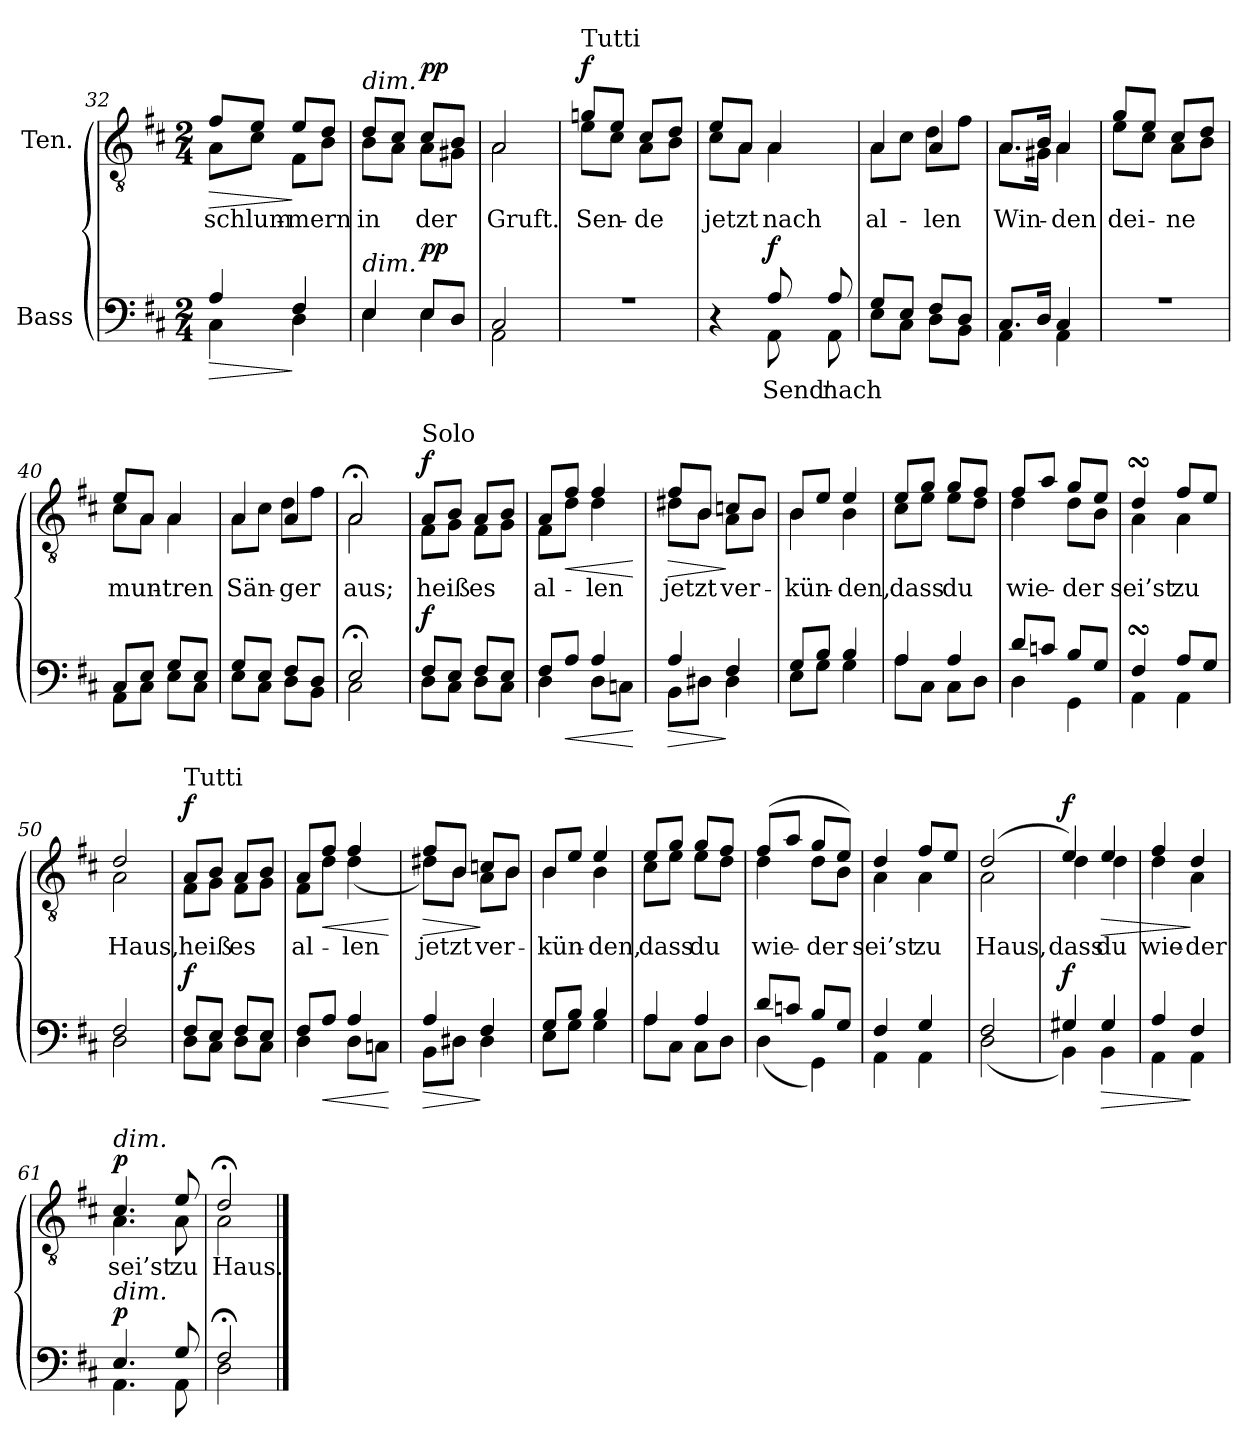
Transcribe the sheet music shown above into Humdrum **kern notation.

**kern	**text	**dynam	**kern	**text	**dynam
*part2	*part2	*part2	*part1	*part1	*part1
*staff2	*staff2	*staff2	*staff1	*staff1	*staff1
*I"Bass	*	*	*I"Ten.	*	*
*clefF4	*	*	*clefGv2	*	*
*k[f#c#]	*	*	*k[f#c#]	*	*
*M2/4	*	*	*M2/4	*	*
=32	=32	=32	=32	=32	=32
!	!	!LO:HP:b	!	!LO:LY:b	!LO:HP:b
*^	*	*	*^	*	*
4A/	4C#\	.	>	8f#/L	8A\L	schlum-	>
.	.	.	.	8e/J	8c#\J	.	.
!	!	!	!	!	!	!LO:LY:b	!
4F#/	4D\	.	]	8e/L	8F#\L	-mern	]
.	.	.	.	8d/J	8B\J	.	.
!!LO:LB:g=z	!!
=33	=33	=33	=33	=33	=33	=33	=33
!	!	!	!	!LO:TX:a:i:t=dim.	!	!	!
!LO:TX:a:i:t=dim.	!	!	!	!	!	!	!
!	!	!	!	!	!	!LO:LY:b	!
4E/	4E\	.	.	8d/L	8B\L	in	.
.	.	.	.	8c#/J	8A\J	.	.
!	!	!	!LO:DY:a	!	!	!LO:LY:b	!LO:DY:a
8E/L	4E\	.	pp	8c#/L	8A\L	der	pp
8D/J	.	.	.	8B/J	8G#X\J	.	.
=34	=34	=34	=34	=34	=34	=34	=34
!	!	!	!	!	!	!LO:LY:b	!
2C#/	2AA\	.	.	2A/	2A\	Gruft.	.
=35	=35	=35	=35	=35	=35	=35	=35
!	!	!	!	!LO:TX:a:t=Tutti	!	!	!
!	!	!	!	!	!	!LO:LY:b	!LO:DY:a
2r	2ryy	.	.	8gn/L	8e\L	Sen-	f
.	.	.	.	8e/J	8c#\J	.	.
!	!	!	!	!	!	!LO:LY:b	!
.	.	.	.	8c#/L	8A\L	-de	.
.	.	.	.	8d/J	8B\J	.	.
=36	=36	=36	=36	=36	=36	=36	=36
!	!	!	!	!	!	!LO:LY:b	!
4r	4ryy	.	.	8e/L	8c#\L	jetzt	.
.	.	.	.	8A/J	8A\J	.	.
!	!	!LO:LY:b	!LO:DY:a	!	!	!LO:LY:b	!
8A/	8AA\	Send'	f	4A/	4A\	nach	.
!	!	!LO:LY:b	!	!	!	!	!
8A/	8AA\	nach	.	.	.	.	.
=37	=37	=37	=37	=37	=37	=37	=37
!	!	!	!	!	!	!LO:LY:b	!
8G/L	8E\L	.	.	4A/	8A\L	al-	.
8E/J	8C#\J	.	.	.	8c#\J	.	.
!	!	!	!	!	!	!LO:LY:b	!
8F#/L	8D\L	.	.	4A/	8d\L	-len	.
8D/J	8BB\J	.	.	.	8f#\J	.	.
=38	=38	=38	=38	=38	=38	=38	=38
!	!	!	!	!	!	!LO:LY:b	!
8.C#/L	4AA\	.	.	8.A/L	8.A\L	Win-	.
16D/Jk	.	.	.	16B/Jk	16G#X\Jk	.	.
!	!	!	!	!	!	!LO:LY:b	!
4C#/	4AA\	.	.	4A/	4A\	-den	.
=39	=39	=39	=39	=39	=39	=39	=39
!	!	!	!	!	!	!LO:LY:b	!
2r	2ryy	.	.	8g/L	8e\L	dei-	.
.	.	.	.	8e/J	8c#\J	.	.
!	!	!	!	!	!	!LO:LY:b	!
.	.	.	.	8c#/L	8A\L	-ne	.
.	.	.	.	8d/J	8B\J	.	.
!!LO:LB:g=z	!!
=40	=40	=40	=40	=40	=40	=40	=40
!	!	!	!	!	!	!LO:LY:b	!
8C#/L	8AA\L	.	.	8e/L	8c#\L	mun-	.
8E/J	8C#\J	.	.	8A/J	8A\J	.	.
!	!	!	!	!	!	!LO:LY:b	!
8G/L	8E\L	.	.	4A/	4A\	-tren	.
8E/J	8C#\J	.	.	.	.	.	.
=41	=41	=41	=41	=41	=41	=41	=41
!	!	!	!	!	!	!LO:LY:b	!
8G/L	8E\L	.	.	4A/	8A\L	Sän-	.
8E/J	8C#\J	.	.	.	8c#\J	.	.
!	!	!	!	!	!	!LO:LY:b	!
8F#/L	8D\L	.	.	4A/	8d\L	-ger	.
8D/J	8BB\J	.	.	.	8f#\J	.	.
=42	=42	=42	=42	=42	=42	=42	=42
!	!	!	!	!	!	!LO:LY:b	!
2E;</	2C#\	.	.	2A;</	2A\	aus;	.
=43	=43	=43	=43	=43	=43	=43	=43
!	!	!	!	!LO:TX:a:t=Solo	!	!	!
!	!	!	!LO:DY:a	!	!	!LO:LY:b	!LO:DY:a
8F#/L	8D\L	.	f	8A/L	8F#\L	heiß	f
8E/J	8C#\J	.	.	8B/J	8G\J	.	.
!	!	!	!	!	!	!LO:LY:b	!
8F#/L	8D\L	.	.	8A/L	8F#\L	es	.
8E/J	8C#\J	.	.	8B/J	8G\J	.	.
=44	=44	=44	=44	=44	=44	=44	=44
!	!	!	!	!	!	!LO:LY:b	!
8F#/L	4D\	.	.	8A/L	8F#\L	al-	.
!	!	!	!LO:HP:b	!	!	!	!LO:HP:b
8A/J	.	.	<	8f#/J	8d\J	.	<
!	!	!	!	!	!	!LO:LY:b	!
4A/	8D\L	.	.	4f#/	4d\	-len	.
.	8Cn\J	.	.	.	.	.	.
*v	*v	*	*	*	*	*	*
*	*	*	*v	*v	*	*
.	.	[	.	.	[
=45	=45	=45	=45	=45	=45
!	!	!LO:HP:b	!	!LO:LY:b	!LO:HP:b
*^	*	*	*^	*	*
4A/	8BB\L	.	>	8f#/L	8d#X\L	jetzt	>
.	8D#X\J	.	.	8B/J	8B\J	.	.
!	!	!	!	!	!	!LO:LY:b	!
4F#/	4D#\	.	]	8cn/L	8A\L	ver-	]
.	.	.	.	8B/J	8B\J	.	.
=46	=46	=46	=46	=46	=46	=46	=46
!	!	!	!	!	!	!LO:LY:b	!
8G/L	8E\L	.	.	8B/L	4B\	-kün-	.
8B/J	8G\J	.	.	8e/J	.	.	.
!	!	!	!	!	!	!LO:LY:b	!
4B/	4G\	.	.	4e/	4B\	-den,	.
!!LO:LB:g=z	!!
=47	=47	=47	=47	=47	=47	=47	=47
!	!	!	!	!	!	!LO:LY:b	!
4A/	8A\L	.	.	8e/L	8c#\L	dass	.
.	8C#\J	.	.	8g/J	8e\J	.	.
!	!	!	!	!	!	!LO:LY:b	!
4A/	8C#\L	.	.	8g/L	8e\L	du	.
.	8D\J	.	.	8f#/J	8d\J	.	.
=48	=48	=48	=48	=48	=48	=48	=48
!	!	!	!	!	!	!LO:LY:b	!
8d/L	4D\	.	.	8f#/L	4d\	wie-	.
8cn/J	.	.	.	8a/J	.	.	.
!	!	!	!	!	!	!LO:LY:b	!
8B/L	4GG\	.	.	8g/L	8d\L	-der	.
8G/J	.	.	.	8e/J	8B\J	.	.
=49	=49	=49	=49	=49	=49	=49	=49
!	!	!	!	!	!	!LO:LY:b	!
4F#sSsS/	4AA\	.	.	4dsSSs/	4A\	sei’st	.
!	!	!	!	!	!	!LO:LY:b	!
8A/L	4AA\	.	.	8f#/L	4A\	zu	.
8G/J	.	.	.	8e/J	.	.	.
=50	=50	=50	=50	=50	=50	=50	=50
!	!	!	!	!	!	!LO:LY:b	!
2F#/	2D\	.	.	2d/	2A\	Haus,	.
=51	=51	=51	=51	=51	=51	=51	=51
!	!	!	!	!LO:TX:a:t=Tutti	!	!	!
!	!	!	!LO:DY:a	!	!	!LO:LY:b	!LO:DY:a
8F#/L	8D\L	.	f	8A/L	8F#\L	heiß	f
8E/J	8C#\J	.	.	8B/J	8G\J	.	.
!	!	!	!	!	!	!LO:LY:b	!
8F#/L	8D\L	.	.	8A/L	8F#\L	es	.
8E/J	8C#\J	.	.	8B/J	8G\J	.	.
=52	=52	=52	=52	=52	=52	=52	=52
!	!	!	!	!	!	!LO:LY:b	!
8F#/L	4D\	.	.	8A/L	8F#\L	al-	.
!	!	!	!LO:HP:b	!	!	!	!LO:HP:b
8A/J	.	.	<	8f#/J	8d\J	.	<
!	!	!	!	!	!	!LO:LY:b	!
4A/	8D\L	.	.	4f#/	(4d\	-len	.
.	8Cn\J	.	.	.	.	.	.
*v	*v	*	*	*	*	*	*
*	*	*	*v	*v	*	*
.	.	[	.	.	[
=53	=53	=53	=53	=53	=53
!	!	!LO:HP:b	!	!LO:LY:b	!LO:HP:b
*^	*	*	*^	*	*
4A/	8BB\L	.	>	8f#/L	8d#X\L)	jetzt	>
.	8D#X\J	.	.	8B/J	8B\J	.	.
!	!	!	!	!	!	!LO:LY:b	!
4F#/	4D#\	.	]	8cn/L	8A\L	ver-	]
.	.	.	.	8B/J	8B\J	.	.
=54	=54	=54	=54	=54	=54	=54	=54
!	!	!	!	!	!	!LO:LY:b	!
8G/L	8E\L	.	.	8B/L	4B\	-kün-	.
8B/J	8G\J	.	.	8e/J	.	.	.
!	!	!	!	!	!	!LO:LY:b	!
4B/	4G\	.	.	4e/	4B\	-den,	.
!!LO:LB:g=z	!!
=55	=55	=55	=55	=55	=55	=55	=55
!	!	!	!	!	!	!LO:LY:b	!
4A/	8A\L	.	.	8e/L	8c#\L	dass	.
.	8C#\J	.	.	8g/J	8e\J	.	.
!	!	!	!	!	!	!LO:LY:b	!
4A/	8C#\L	.	.	8g/L	8e\L	du	.
.	8D\J	.	.	8f#/J	8d\J	.	.
=56	=56	=56	=56	=56	=56	=56	=56
!	!	!	!	!	!	!LO:LY:b	!
8d/L	(4D\	.	.	(8f#/L	4d\	wie-	.
8cn/J	.	.	.	8a/J	.	.	.
!	!	!	!	!	!	!LO:LY:b	!
8B/L	4GG\)	.	.	8g/L	8d\L	-der	.
8G/J	.	.	.	8e/J)	8B\J	.	.
=57	=57	=57	=57	=57	=57	=57	=57
!	!	!	!	!	!	!LO:LY:b	!
4F#/	4AA\	.	.	4d/	4A\	sei’st	.
!	!	!	!	!	!	!LO:LY:b	!
4G/	4AA\	.	.	8f#/L	4A\	zu	.
.	.	.	.	8e/J	.	.	.
=58	=58	=58	=58	=58	=58	=58	=58
!	!	!	!	!	!	!LO:LY:b	!
2F#/	(2D\	.	.	(2d/	2A\	Haus,	.
=59	=59	=59	=59	=59	=59	=59	=59
!	!	!	!LO:DY:a	!	!	!LO:LY:b	!LO:DY:a
4G#X/	4BB\)	.	f	4e/)	4d\	dass	f
!	!	!	!LO:HP:b	!	!	!LO:LY:b	!LO:HP:b
4G#/	4BB\	.	>	4e/	4d\	du	>
=60	=60	=60	=60	=60	=60	=60	=60
!	!	!	!	!	!	!LO:LY:b	!
4A/	4AA\	.	.	4f#/	4d\	wie-	.
!	!	!	!	!	!	!LO:LY:b	!
4F#/	4AA\	.	]	4d/	4A\	-der	]
=61	=61	=61	=61	=61	=61	=61	=61
!	!	!	!	!LO:TX:a:i:t=dim.	!	!	!
!LO:TX:a:i:t=dim.	!	!	!	!	!	!	!
!	!	!	!LO:DY:a	!	!	!LO:LY:b	!LO:DY:a
4.E/	4.AA\	.	p	4.c#/	4.A\	sei’st	p
!	!	!	!	!	!	!LO:LY:b	!
8G/	8AA\	.	.	8e/	8A\	zu	.
=62	=62	=62	=62	=62	=62	=62	=62
!	!	!	!	!	!	!LO:LY:b	!
2F#;</	2D\	.	.	2d;</	2A\	Haus.	.
*v	*v	*	*	*	*	*	*
*	*	*	*v	*v	*	*
==	==	==	==	==	==
*-	*-	*-	*-	*-	*-
